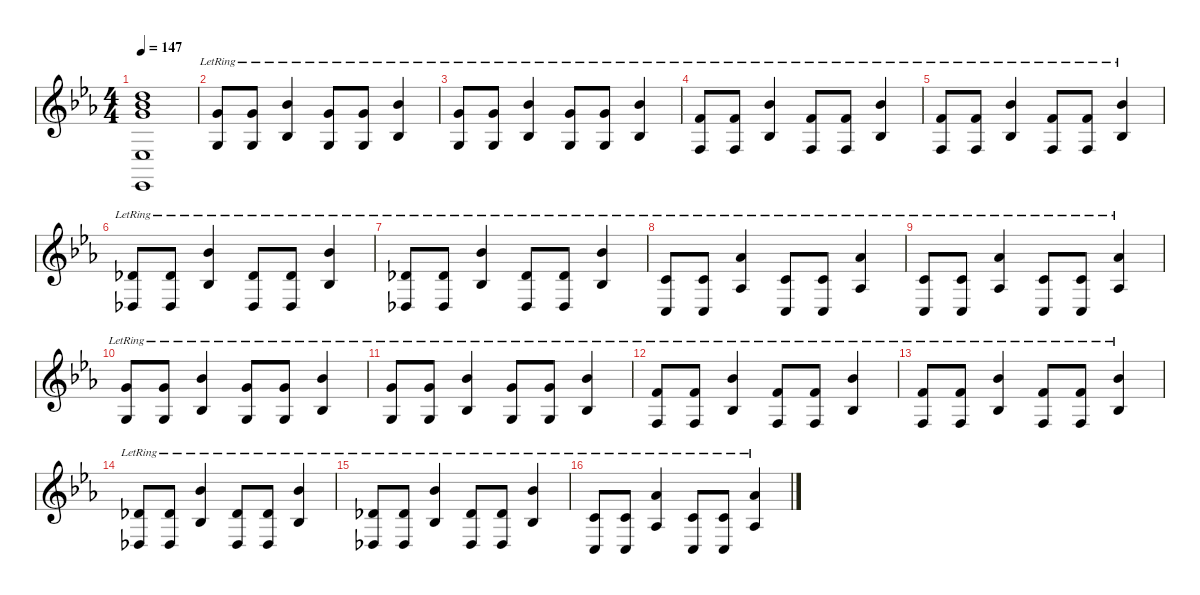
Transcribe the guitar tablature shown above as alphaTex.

\defaultSystemsLayout 4
\hideDynamics
\bracketExtendMode nobrackets
\singleTrackTrackNamePolicy hidden
\multiTrackTrackNamePolicy hidden
\firstSystemTrackNameMode fullname
\firstSystemTrackNameOrientation horizontal
\otherSystemsTrackNameOrientation horizontal
\track ("Synth" "pad.synth.") {instrument pad1newage}
\staff {score}
\tuning (E4 B3 G3 D3 A2 E2 B1)
\ts (4 4)
\tempo 147
\clef g2
\ks eb
(10.1{t acc forcenatural} 11.2{t acc b} 12.3{t acc forcenatural} 6.5{t acc b} 4.7{t acc b}).1{dy f beam Up} |
(8.2{lr acc forcenatural} 5.4{lr acc forcenatural}).8{instrument pad1newage beam Up} (8.2{lr acc forcenatural} 5.4{lr acc forcenatural}).8{beam Up} (6.1{lr acc b} 3.3{lr acc b}).4{beam Up} (8.2{lr acc forcenatural} 5.4{lr acc forcenatural}).8{beam Up} (8.2{lr acc forcenatural} 5.4{lr acc forcenatural}).8{beam Up} (6.1{lr acc b} 3.3{lr acc b}).4{beam Up} |
(8.2{lr acc forcenatural} 5.4{lr acc forcenatural}).8{beam Up} (8.2{lr acc forcenatural} 5.4{lr acc forcenatural}).8{beam Up} (6.1{lr acc b} 3.3{lr acc b}).4{beam Up} (8.2{lr acc forcenatural} 5.4{lr acc forcenatural}).8{beam Up} (8.2{lr acc forcenatural} 5.4{lr acc forcenatural}).8{beam Up} (6.1{lr acc b} 3.3{lr acc b}).4{beam Up} |
(6.2{lr acc forcenatural} 3.4{lr acc forcenatural}).8{beam Up} (6.2{lr acc forcenatural} 3.4{lr acc forcenatural}).8{beam Up} (6.1{lr acc b} 3.3{lr acc b}).4{beam Up} (6.2{lr acc forcenatural} 3.4{lr acc forcenatural}).8{beam Up} (6.2{lr acc forcenatural} 3.4{lr acc forcenatural}).8{beam Up} (6.1{lr acc b} 3.3{lr acc b}).4{beam Up} |
(6.2{lr acc forcenatural} 3.4{lr acc forcenatural}).8{beam Up} (6.2{lr acc forcenatural} 3.4{lr acc forcenatural}).8{beam Up} (6.1{lr acc b} 3.3{lr acc b}).4{beam Up} (6.2{lr acc forcenatural} 3.4{lr acc forcenatural}).8{beam Up} (6.2{lr acc forcenatural} 3.4{lr acc forcenatural}).8{beam Up} (6.1{lr acc b} 3.3{lr acc b}).4{beam Up} |
(2.2{lr acc b} 4.5{lr acc b}).8{beam Up} (2.2{lr acc b} 4.5{lr acc b}).8{beam Up} (6.1{lr acc b} 3.3{lr acc b}).4{beam Up} (2.2{lr acc b} 4.5{lr acc b}).8{beam Up} (2.2{lr acc b} 4.5{lr acc b}).8{beam Up} (6.1{lr acc b} 3.3{lr acc b}).4{beam Up} |
(2.2{lr acc b} 4.5{lr acc b}).8{beam Up} (2.2{lr acc b} 4.5{lr acc b}).8{beam Up} (6.1{lr acc b} 3.3{lr acc b}).4{beam Up} (2.2{lr acc b} 4.5{lr acc b}).8{beam Up} (2.2{lr acc b} 4.5{lr acc b}).8{beam Up} (6.1{lr acc b} 3.3{lr acc b}).4{beam Up} |
(1.2{lr acc forcenatural} 3.5{lr acc forcenatural}).8{beam Up} (1.2{lr acc forcenatural} 3.5{lr acc forcenatural}).8{beam Up} (4.1{lr acc b} 1.3{lr acc b}).4{beam Up} (1.2{lr acc forcenatural} 3.5{lr acc forcenatural}).8{beam Up} (1.2{lr acc forcenatural} 3.5{lr acc forcenatural}).8{beam Up} (4.1{lr acc b} 1.3{lr acc b}).4{beam Up} |
(1.2{lr acc forcenatural} 3.5{lr acc forcenatural}).8{beam Up} (1.2{lr acc forcenatural} 3.5{lr acc forcenatural}).8{beam Up} (4.1{lr acc b} 1.3{lr acc b}).4{beam Up} (1.2{lr acc forcenatural} 3.5{lr acc forcenatural}).8{beam Up} (1.2{lr acc forcenatural} 3.5{lr acc forcenatural}).8{beam Up} (4.1{lr acc b} 1.3{lr acc b}).4{beam Up} |
(8.2{lr acc forcenatural} 5.4{lr acc forcenatural}).8{beam Up} (8.2{lr acc forcenatural} 5.4{lr acc forcenatural}).8{beam Up} (6.1{lr acc b} 3.3{lr acc b}).4{beam Up} (8.2{lr acc forcenatural} 5.4{lr acc forcenatural}).8{beam Up} (8.2{lr acc forcenatural} 5.4{lr acc forcenatural}).8{beam Up} (6.1{lr acc b} 3.3{lr acc b}).4{beam Up} |
(8.2{lr acc forcenatural} 5.4{lr acc forcenatural}).8{beam Up} (8.2{lr acc forcenatural} 5.4{lr acc forcenatural}).8{beam Up} (6.1{lr acc b} 3.3{lr acc b}).4{beam Up} (8.2{lr acc forcenatural} 5.4{lr acc forcenatural}).8{beam Up} (8.2{lr acc forcenatural} 5.4{lr acc forcenatural}).8{beam Up} (6.1{lr acc b} 3.3{lr acc b}).4{beam Up} |
(6.2{lr acc forcenatural} 3.4{lr acc forcenatural}).8{beam Up} (6.2{lr acc forcenatural} 3.4{lr acc forcenatural}).8{beam Up} (6.1{lr acc b} 3.3{lr acc b}).4{beam Up} (6.2{lr acc forcenatural} 3.4{lr acc forcenatural}).8{beam Up} (6.2{lr acc forcenatural} 3.4{lr acc forcenatural}).8{beam Up} (6.1{lr acc b} 3.3{lr acc b}).4{beam Up} |
(6.2{lr acc forcenatural} 3.4{lr acc forcenatural}).8{beam Up} (6.2{lr acc forcenatural} 3.4{lr acc forcenatural}).8{beam Up} (6.1{lr acc b} 3.3{lr acc b}).4{beam Up} (6.2{lr acc forcenatural} 3.4{lr acc forcenatural}).8{beam Up} (6.2{lr acc forcenatural} 3.4{lr acc forcenatural}).8{beam Up} (6.1{lr acc b} 3.3{lr acc b}).4{beam Up} |
(2.2{lr acc b} 4.5{lr acc b}).8{beam Up} (2.2{lr acc b} 4.5{lr acc b}).8{beam Up} (6.1{lr acc b} 3.3{lr acc b}).4{beam Up} (2.2{lr acc b} 4.5{lr acc b}).8{beam Up} (2.2{lr acc b} 4.5{lr acc b}).8{beam Up} (6.1{lr acc b} 3.3{lr acc b}).4{beam Up} |
(2.2{lr acc b} 4.5{lr acc b}).8{beam Up} (2.2{lr acc b} 4.5{lr acc b}).8{beam Up} (6.1{lr acc b} 3.3{lr acc b}).4{beam Up} (2.2{lr acc b} 4.5{lr acc b}).8{beam Up} (2.2{lr acc b} 4.5{lr acc b}).8{beam Up} (6.1{lr acc b} 3.3{lr acc b}).4{beam Up} |
(1.2{lr acc forcenatural} 3.5{lr acc forcenatural}).8{beam Up} (1.2{lr acc forcenatural} 3.5{lr acc forcenatural}).8{beam Up} (4.1{lr acc b} 1.3{lr acc b}).4{beam Up} (1.2{lr acc forcenatural} 3.5{lr acc forcenatural}).8{beam Up} (1.2{lr acc forcenatural} 3.5{lr acc forcenatural}).8{beam Up} (4.1{lr acc b} 1.3{lr acc b}).4{beam Up}
